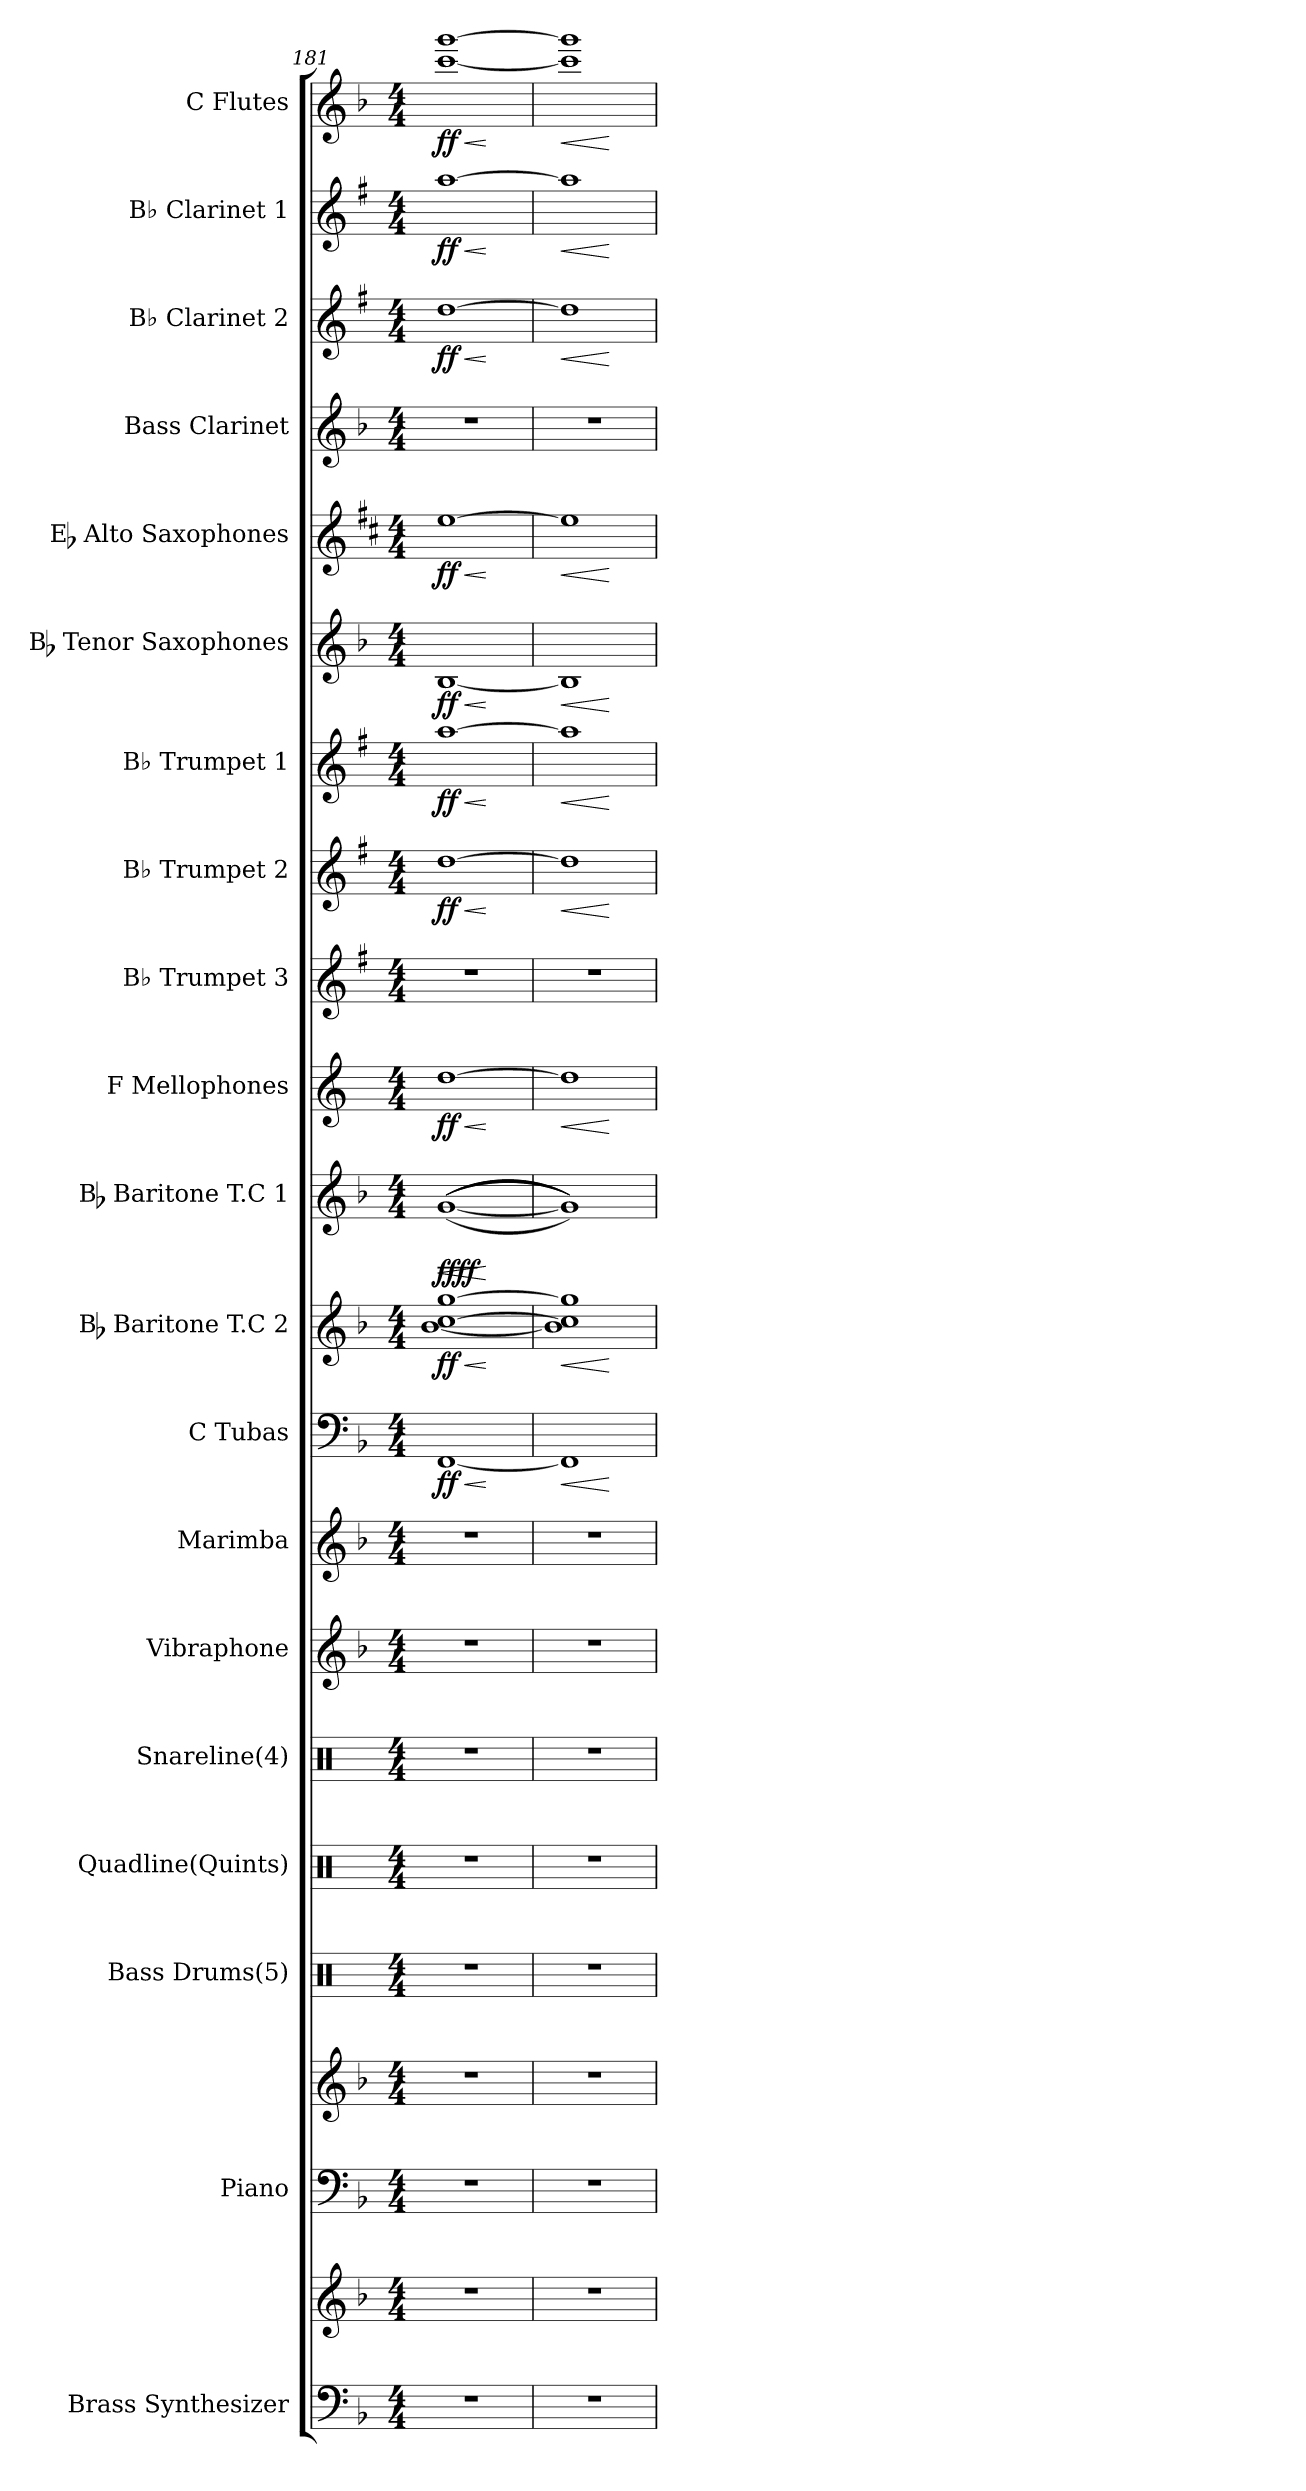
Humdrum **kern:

**kern	**kern	**kern	**kern	**kern	**kern	**kern	**kern	**kern	**kern	**dynam	**kern	**dynam	**kern	**dynam	**kern	**dynam	**kern	**kern	**dynam	**kern	**dynam	**kern	**dynam	**kern	**dynam	**kern	**kern	**dynam	**kern	**dynam	**kern	**dynam
*part20	*part20	*part19	*part19	*part18	*part17	*part16	*part15	*part14	*part13	*part13	*part12	*part12	*part11	*part11	*part10	*part10	*part9	*part8	*part8	*part7	*part7	*part6	*part6	*part5	*part5	*part4	*part3	*part3	*part2	*part2	*part1	*part1
*staff22	*staff21	*staff20	*staff19	*staff18	*staff17	*staff16	*staff15	*staff14	*staff13	*staff13	*staff12	*staff12	*staff11	*staff11	*staff10	*staff10	*staff9	*staff8	*staff8	*staff7	*staff7	*staff6	*staff6	*staff5	*staff5	*staff4	*staff3	*staff3	*staff2	*staff2	*staff1	*staff1
*I"Brass Synthesizer	*	*I"Piano	*	*I"Bass Drums(5)	*I"Quadline(Quints)	*I"Snareline(4)	*I"Vibraphone	*I"Marimba	*I"C Tubas	*	*I"Bb Baritone T.C 2	*	*I"Bb Baritone T.C 1	*	*I"F Mellophones	*	*I"B♭ Trumpet 3	*I"B♭ Trumpet 2	*	*I"B♭ Trumpet 1	*	*I"Bb Tenor Saxophones	*	*I"Eb Alto Saxophones	*	*I"Bass Clarinet	*I"B♭ Clarinet 2	*	*I"B♭ Clarinet 1	*	*I"C Flutes	*
*I'Synth.	*	*I'Pno.	*	*I'BD	*	*	*	*I'Marimba	*I'Tubas	*	*I'Baritone T.C 2	*	*I'Baritone T.C 1	*	*I'Mello	*	*I'B♭ Tpt. 3	*I'B♭ Tpt. 2	*	*I'B♭ Tpt. 1	*	*I'Tenor Saxes	*	*I'Alto Saxes	*	*I'B. Cl.	*I'B♭ Cl. 2	*	*I'B♭ Cl. 1	*	*I'Flutes	*
*clefF4	*clefG2	*clefF4	*clefG2	*clefX	*clefX	*clefX	*clefG2	*clefG2	*clefF4	*	*clefG2	*	*clefG2	*	*clefG2	*	*clefG2	*clefG2	*	*clefG2	*	*clefG2	*	*clefG2	*	*clefG2	*clefG2	*	*clefG2	*	*clefG2	*
*	*	*	*	*	*	*	*	*	*	*	*ITrd8c14	*	*ITrd8c14	*	*ITrd4c7	*	*ITrd1c2	*ITrd1c2	*	*ITrd1c2	*	*ITrd8c14	*	*ITrd5c9	*	*ITrd8c14	*ITrd1c2	*	*ITrd1c2	*	*	*
*k[b-]	*k[b-]	*k[b-]	*k[b-]	*k[]	*k[]	*k[]	*k[b-]	*k[b-]	*k[b-]	*	*k[b-]	*	*k[b-]	*	*k[b-]	*	*k[b-]	*k[b-]	*	*k[b-]	*	*k[b-]	*	*k[b-]	*	*k[b-]	*k[b-]	*	*k[b-]	*	*k[b-]	*
*M4/4	*M4/4	*M4/4	*M4/4	*M4/4	*M4/4	*M4/4	*M4/4	*M4/4	*M4/4	*	*M4/4	*	*M4/4	*	*M4/4	*	*M4/4	*M4/4	*	*M4/4	*	*M4/4	*	*M4/4	*	*M4/4	*M4/4	*	*M4/4	*	*M4/4	*
=181	=181	=181	=181	=181	=181	=181	=181	=181	=181	=181	=181	=181	=181	=181	=181	=181	=181	=181	=181	=181	=181	=181	=181	=181	=181	=181	=181	=181	=181	=181	=181	=181
!	!	!	!	!	!	!	!	!	!	!LO:HP:b	!	!LO:HP:b	!	!LO:HP:b	!	!	!	!	!	!	!	!	!	!	!	!	!	!	!	!	!	!
!	!	!	!	!	!	!	!	!	!	!LO:DY:n=1:b	!	!LO:DY:n=1:b	!	!LO:HP:n=1:b	!	!LO:HP:b	!	!	!LO:HP:b	!	!LO:HP:b	!	!LO:HP:b	!	!LO:HP:b	!	!	!LO:HP:b	!	!LO:HP:b	!	!LO:HP:b
!	!	!	!	!	!	!	!	!	!	!	!	!	!	!LO:DY:n=1:b	!	!	!	!	!	!	!	!	!	!	!	!	!	!	!	!	!	!
!	!	!	!	!	!	!	!	!	!	!	!	!	!	!LO:DY:n=2:b	!	!LO:DY:n=1:b	!	!	!LO:DY:n=1:b	!	!LO:DY:n=1:b	!	!LO:DY:n=1:b	!	!LO:DY:n=1:b	!	!	!LO:DY:n=1:b	!	!LO:DY:n=1:b	!	!LO:DY:n=1:b
1r	1r	1r	1r	1r	1r	1r	1r	1r	[1FF	< ff	[1B- [1c [1g	< ff	(((([1G	< < ff ff	[1g	< ff	1r	[1cc	< ff	[1gg	< ff	[1BB-	< ff	[1g	< ff	1r	[1cc	< ff	[1gg	< ff	[1ccc [1ggg	< ff
.	.	.	.	.	.	.	.	.	.	[	.	[	.	[	.	[	.	.	[	.	[	.	[	.	[	.	.	[	.	[	.	[
=182	=182	=182	=182	=182	=182	=182	=182	=182	=182	=182	=182	=182	=182	=182	=182	=182	=182	=182	=182	=182	=182	=182	=182	=182	=182	=182	=182	=182	=182	=182	=182	=182
!	!	!	!	!	!	!	!	!	!	!LO:HP:b	!	!LO:HP:b	!	!	!	!LO:HP:b	!	!	!LO:HP:b	!	!LO:HP:b	!	!LO:HP:b	!	!LO:HP:b	!	!	!LO:HP:b	!	!LO:HP:b	!	!LO:HP:b
1r	1r	1r	1r	1r	1r	1r	1r	1r	1FF]	<	1B-] 1c] 1g]	<	1G]))))	.	1g]	<	1r	1cc]	<	1gg]	<	1BB-]	<	1g]	<	1r	1cc]	<	1gg]	<	1ccc] 1ggg]	<
.	.	.	.	.	.	.	.	.	.	[	.	[	.	[	.	[	.	.	[	.	[	.	[	.	[	.	.	[	.	[	.	[
=	=	=	=	=	=	=	=	=	=	=	=	=	=	=	=	=	=	=	=	=	=	=	=	=	=	=	=	=	=	=	=	=
*-	*-	*-	*-	*-	*-	*-	*-	*-	*-	*-	*-	*-	*-	*-	*-	*-	*-	*-	*-	*-	*-	*-	*-	*-	*-	*-	*-	*-	*-	*-	*-	*-
